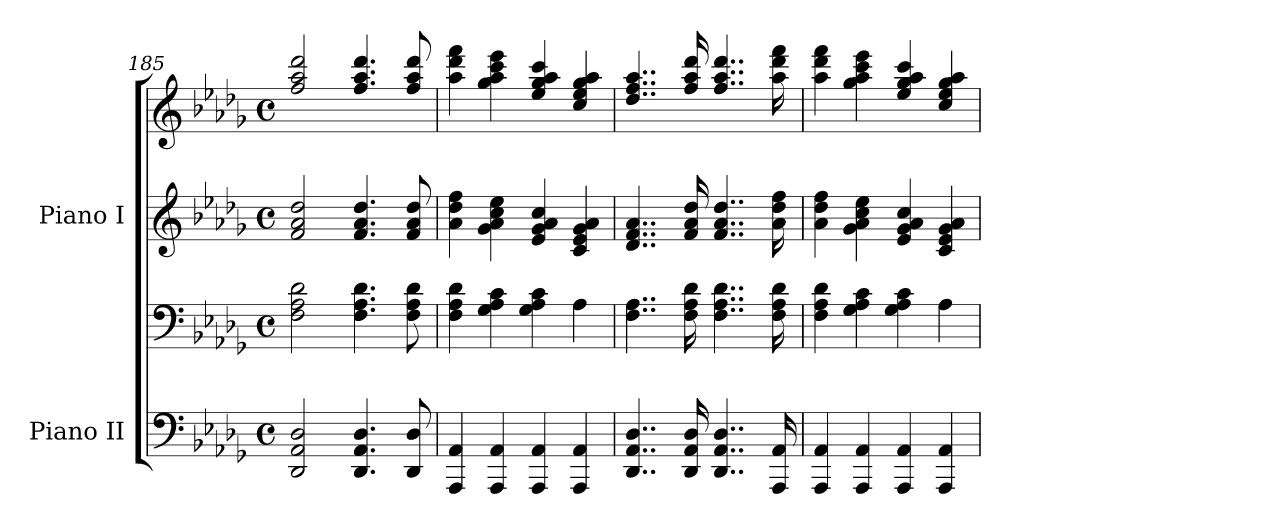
**kern	**kern	**kern	**kern
*part2	*part2	*part1	*part1
*staff4	*staff3	*staff2	*staff1
*I"Piano II	*	*I"Piano I	*
*I'Pno. II	*	*I'Pno. I	*
*clefF4	*clefF4	*clefG2	*clefG2
*k[b-e-a-d-g-]	*k[b-e-a-d-g-]	*k[b-e-a-d-g-]	*k[b-e-a-d-g-]
*M4/4	*M4/4	*M4/4	*M4/4
*met(c)	*met(c)	*met(c)	*met(c)
=185	=185	=185	=185
2DD-/ 2AA-/ 2D-/	2F\ 2A-\ 2d-\	2f/ 2a-/ 2dd-/	2ff/ 2aa-/ 2ddd-/
4.DD-/ 4.AA-/ 4.D-/	4.F\ 4.A-\ 4.d-\	4.f/ 4.a-/ 4.dd-/	4.ff/ 4.aa-/ 4.ddd-/
8DD-/ 8D-/	8F\ 8A-\ 8d-\	8f/ 8a-/ 8dd-/	8ff/ 8aa-/ 8ddd-/
=186	=186	=186	=186
4AAA-/ 4AA-/	4F\ 4A-\ 4d-\	4a-\ 4dd-\ 4ff\	4aa-\ 4ddd-\ 4fff\
4AAA-/ 4AA-/	4G-\ 4A-\ 4c\	4g-\ 4a-\ 4cc\ 4ee-\	4gg-\ 4aa-\ 4ccc\ 4eee-\
4AAA-/ 4AA-/	4G-\ 4A-\ 4c\	4e-/ 4g-/ 4a-/ 4cc/	4ee-/ 4gg-/ 4aa-/ 4ccc/
4AAA-/ 4AA-/	4A-\	4c/ 4e-/ 4g-/ 4a-/	4cc/ 4ee-/ 4gg-/ 4aa-/
=187	=187	=187	=187
4..DD-/ 4..AA-/ 4..D-/	4..F\ 4..A-\	4..d-/ 4..f/ 4..a-/	4..dd-/ 4..ff/ 4..aa-/
16DD-/ 16AA-/ 16D-/	16F\ 16A-\ 16d-\	16f/ 16a-/ 16dd-/	16ff/ 16aa-/ 16ddd-/
4..DD-/ 4..AA-/ 4..D-/	4..F\ 4..A-\ 4..d-\	4..f/ 4..a-/ 4..dd-/	4..ff/ 4..aa-/ 4..ddd-/
16AAA-/ 16AA-/	16F\ 16A-\ 16d-\	16a-\ 16dd-\ 16ff\	16aa-\ 16ddd-\ 16fff\
!!LO:LB:g=z
=188	=188	=188	=188
4AAA-/ 4AA-/	4F\ 4A-\ 4d-\	4a-\ 4dd-\ 4ff\	4aa-\ 4ddd-\ 4fff\
4AAA-/ 4AA-/	4G-\ 4A-\ 4c\	4g-\ 4a-\ 4cc\ 4ee-\	4gg-\ 4aa-\ 4ccc\ 4eee-\
4AAA-/ 4AA-/	4G-\ 4A-\ 4c\	4e-/ 4g-/ 4a-/ 4cc/	4ee-/ 4gg-/ 4aa-/ 4ccc/
4AAA-/ 4AA-/	4A-\	4c/ 4e-/ 4g-/ 4a-/	4cc/ 4ee-/ 4gg-/ 4aa-/
=	=	=	=
*-	*-	*-	*-
